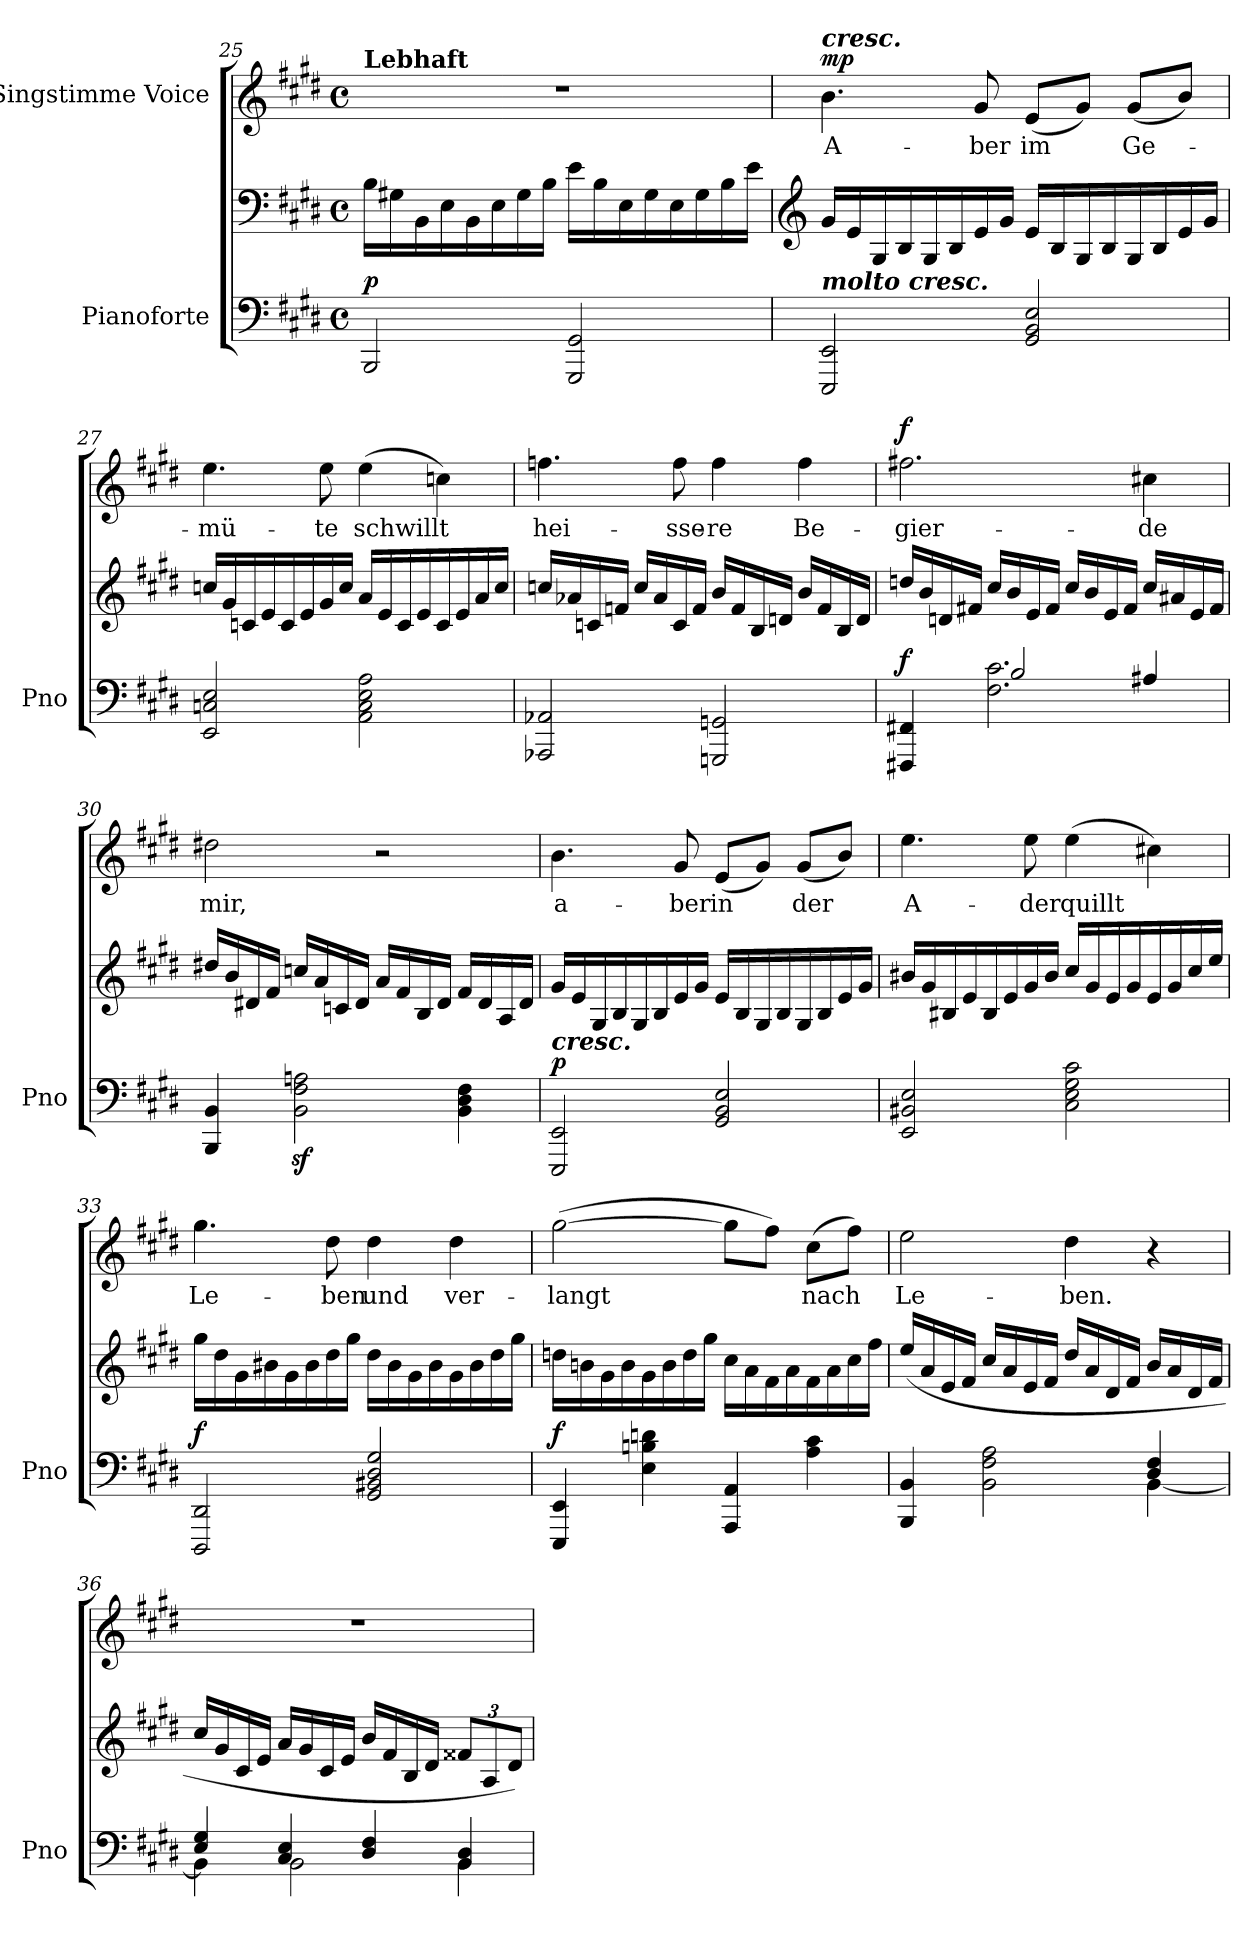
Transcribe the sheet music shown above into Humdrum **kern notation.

**kern	**kern	**dynam	**kern	**text	**dynam
*part2	*part2	*part2	*part1	*part1	*part1
*staff3	*staff2	*staff2/3	*staff1	*staff1	*staff1
*I"Pianoforte	*	*	*I"Singstimme Voice	*	*
*I'Pno	*	*	*	*	*
!!LO:LB:g=z
*clefF4	*clefF4	*	*clefG2	*	*
*k[f#c#g#d#]	*k[f#c#g#d#]	*	*k[f#c#g#d#]	*	*
*M4/4	*M4/4	*	*M4/4	*	*
*met(c)	*met(c)	*	*met(c)	*	*
=25	=25	=25	=25	=25	=25
!	!	!	!LO:TX:a:B:t=Lebhaft	!	!
!	!	!LO:DY:a=2	!	!	!
2BBB/	16B\LL	p	1r	.	.
.	16G#X\	.	.	.	.
.	16BB\	.	.	.	.
.	16E\	.	.	.	.
.	16BB\	.	.	.	.
.	16E\	.	.	.	.
.	16G#\	.	.	.	.
.	16B\JJ	.	.	.	.
2GGG#/ 2GG#/	16e\LL	.	.	.	.
.	16B\	.	.	.	.
.	16E\	.	.	.	.
.	16G#\	.	.	.	.
.	16E\	.	.	.	.
.	16G#\	.	.	.	.
.	16B\	.	.	.	.
.	16e\JJ	.	.	.	.
=26	=26	=26	=26	=26	=26
*	*clefG2	*	*	*	*
!	!	!	!LO:TX:a:Bi:t=cresc.	!	!
!LO:TX:a:Bi:t=molto cresc.	!	!	!	!	!
!	!	!	!	!LO:LY:b	!LO:DY:a
2EEE/ 2EE/	16g#/LL	.	4.b\	A-	mp
.	16e/	.	.	.	.
.	16G#/	.	.	.	.
.	16B/	.	.	.	.
.	16G#/	.	.	.	.
.	16B/	.	.	.	.
!	!	!	!	!LO:LY:b	!
.	16e/	.	8g#/	-ber	.
.	16g#/JJ	.	.	.	.
!	!	!	!	!LO:LY:b	!
2GG#/ 2BB/ 2E/	16e/LL	.	(<8e/L	im	.
.	16B/	.	.	.	.
.	16G#/	.	8g#/J)	.	.
.	16B/	.	.	.	.
!	!	!	!	!LO:LY:b	!
.	16G#/	.	(<8g#/L	Ge-	.
.	16B/	.	.	.	.
.	16e/	.	8b/J)	.	.
.	16g#/JJ	.	.	.	.
=27	=27	=27	=27	=27	=27
!	!	!	!	!LO:LY:b	!
2EE/ 2Cn/ 2E/	16ccn/LL	.	4.ee\	-mü-	.
.	16g#/	.	.	.	.
.	16cn/	.	.	.	.
.	16e/	.	.	.	.
.	16c/	.	.	.	.
.	16e/	.	.	.	.
!	!	!	!	!LO:LY:b	!
.	16g#/	.	8ee\	-te	.
.	16cc/JJ	.	.	.	.
!	!	!	!	!LO:LY:b	!
2AA\ 2C\ 2E\ 2A\	16a/LL	.	(>4ee\	schwillt	.
.	16e/	.	.	.	.
.	16c/	.	.	.	.
.	16e/	.	.	.	.
.	16c/	.	4ccn\)	.	.
.	16e/	.	.	.	.
.	16a/	.	.	.	.
.	16cc/JJ	.	.	.	.
!!LO:LB:g=z
=28	=28	=28	=28	=28	=28
!	!	!	!	!LO:LY:b	!
2AAA-X/ 2AA-X/	16ccn/LL	.	4.ffn\	hei-	.
.	16a-X/	.	.	.	.
.	16cn/	.	.	.	.
.	16fn/JJ	.	.	.	.
.	16cc/LL	.	.	.	.
.	16a-/	.	.	.	.
!	!	!	!	!LO:LY:b	!
.	16c/	.	8ff\	-sse-	.
.	16f/JJ	.	.	.	.
!	!	!	!	!LO:LY:b	!
2GGGn/ 2GGn/	16b/LL	.	4ff\	-re	.
.	16f/	.	.	.	.
.	16B/	.	.	.	.
.	16dn/JJ	.	.	.	.
!	!	!	!	!LO:LY:b	!
.	16b/LL	.	4ff\	Be-	.
.	16f/	.	.	.	.
.	16B/	.	.	.	.
.	16d/JJ	.	.	.	.
=29	=29	=29	=29	=29	=29
*^	*	*	*	*	*
!	!	!	!LO:DY:a=2	!	!LO:LY:b	!LO:DY:a
4FFF#X/ 4FF#X/	4ryy	16ddn/LL	f	2.ff#X\	-gier-	f
.	.	16b/	.	.	.	.
.	.	16dn/	.	.	.	.
.	.	16f#X/JJ	.	.	.	.
2.F#\ 2.c#\	2B/	16cc#/LL	.	.	.	.
.	.	16b/	.	.	.	.
.	.	16e/	.	.	.	.
.	.	16f#/JJ	.	.	.	.
.	.	16cc#/LL	.	.	.	.
.	.	16b/	.	.	.	.
.	.	16e/	.	.	.	.
.	.	16f#/JJ	.	.	.	.
!	!	!	!	!	!LO:LY:b	!
.	4A#X/	16cc#/LL	.	4cc#X\	-de	.
.	.	16a#X/	.	.	.	.
.	.	16e/	.	.	.	.
.	.	16f#/JJ	.	.	.	.
*v	*v	*	*	*	*	*
=30	=30	=30	=30	=30	=30
!	!	!	!	!LO:LY:b	!
4BBB/ 4BB/	16dd#X/LL	.	2dd#X\	mir,	.
.	16b/	.	.	.	.
.	16d#X/	.	.	.	.
.	16f#/JJ	.	.	.	.
2BB\z> 2F#\z> 2An\z>	16ccn/LL	.	.	.	.
.	16a/	.	.	.	.
.	16cn/	.	.	.	.
.	16d#/JJ	.	.	.	.
.	16a/LL	.	2r	.	.
.	16f#/	.	.	.	.
.	16B/	.	.	.	.
.	16d#/JJ	.	.	.	.
4BB\ 4D#\ 4F#\	16f#/LL	.	.	.	.
.	16d#/	.	.	.	.
.	16A/	.	.	.	.
.	16d#/JJ	.	.	.	.
!!LO:LB:g=z
=31	=31	=31	=31	=31	=31
!LO:TX:a:Bi:t=cresc.	!	!	!	!	!
!	!	!LO:DY:a=2	!	!LO:LY:b	!
2EEE/ 2EE/	16g#/LL	p	4.b\	a-	.
.	16e/	.	.	.	.
.	16G#/	.	.	.	.
.	16B/	.	.	.	.
.	16G#/	.	.	.	.
.	16B/	.	.	.	.
!	!	!	!	!LO:LY:b	!
.	16e/	.	8g#/	-ber	.
.	16g#/JJ	.	.	.	.
!	!	!	!	!LO:LY:b	!
2GG#/ 2BB/ 2E/	16e/LL	.	(<8e/L	in	.
.	16B/	.	.	.	.
.	16G#/	.	8g#/J)	.	.
.	16B/	.	.	.	.
!	!	!	!	!LO:LY:b	!
.	16G#/	.	(<8g#/L	der	.
.	16B/	.	.	.	.
.	16e/	.	8b/J)	.	.
.	16g#/JJ	.	.	.	.
=32	=32	=32	=32	=32	=32
!	!	!	!	!LO:LY:b	!
2EE/ 2BB#X/ 2E/	16b#X/LL	.	4.ee\	A-	.
.	16g#/	.	.	.	.
.	16B#X/	.	.	.	.
.	16e/	.	.	.	.
.	16B#/	.	.	.	.
.	16e/	.	.	.	.
!	!	!	!	!LO:LY:b	!
.	16g#/	.	8ee\	-der	.
.	16b#/JJ	.	.	.	.
!	!	!	!	!LO:LY:b	!
2C#\ 2E\ 2G#\ 2c#\	16cc#/LL	.	(>4ee\	quillt	.
.	16g#/	.	.	.	.
.	16e/	.	.	.	.
.	16g#/	.	.	.	.
.	16e/	.	4cc#X\)	.	.
.	16g#/	.	.	.	.
.	16cc#/	.	.	.	.
.	16ee/JJ	.	.	.	.
=33	=33	=33	=33	=33	=33
!	!	!LO:DY:a=2	!	!LO:LY:b	!
2DDD#/ 2DD#/	16gg#\LL	f	4.gg#\	Le-	.
.	16dd#\	.	.	.	.
.	16g#\	.	.	.	.
.	16b#X\	.	.	.	.
.	16g#\	.	.	.	.
.	16b#\	.	.	.	.
!	!	!	!	!LO:LY:b	!
.	16dd#\	.	8dd#\	-ben	.
.	16gg#\JJ	.	.	.	.
!	!	!	!	!LO:LY:b	!
2GG#/ 2BB#X/ 2D#/ 2G#/	16dd#\LL	.	4dd#\	und	.
.	16b#\	.	.	.	.
.	16g#\	.	.	.	.
.	16b#\	.	.	.	.
!	!	!	!	!LO:LY:b	!
.	16g#\	.	4dd#\	ver-	.
.	16b#\	.	.	.	.
.	16dd#\	.	.	.	.
.	16gg#\JJ	.	.	.	.
!!LO:PB:g=z
=34	=34	=34	=34	=34	=34
!	!	!LO:DY:a=2	!	!LO:LY:b	!
4EEE/ 4EE/	16ddn\LL	f	(>[2gg#\	-langt	.
.	16bn\	.	.	.	.
.	16g#\	.	.	.	.
.	16b\	.	.	.	.
4E\ 4Bn\ 4dn\	16g#\	.	.	.	.
.	16b\	.	.	.	.
.	16dd\	.	.	.	.
.	16gg#\JJ	.	.	.	.
4AAA/ 4AA/	16cc#\LL	.	8gg#\L]	.	.
.	16a\	.	.	.	.
.	16f#\	.	8ff#\J)	.	.
.	16a\	.	.	.	.
!	!	!	!	!LO:LY:b	!
4A\ 4c#\	16f#\	.	(>8cc#\L	nach	.
.	16a\	.	.	.	.
.	16cc#\	.	8ff#\J)	.	.
.	16ff#\JJ	.	.	.	.
=35	=35	=35	=35	=35	=35
*^	*	*	*	*	*
!	!	!	!	!	!LO:LY:b	!
4BBB/ 4BB/	2.ryy	(<16ee/LL	.	2ee\	Le-	.
.	.	16a/	.	.	.	.
.	.	16e/	.	.	.	.
.	.	16f#/JJ	.	.	.	.
2BB\ 2F#\ 2A\	.	16cc#/LL	.	.	.	.
.	.	16a/	.	.	.	.
.	.	16e/	.	.	.	.
.	.	16f#/JJ	.	.	.	.
!	!	!	!	!	!LO:LY:b	!
.	.	16dd#/LL	.	4dd#\	-ben.	.
.	.	16a/	.	.	.	.
.	.	16d#/	.	.	.	.
.	.	16f#/JJ	.	.	.	.
4D#/ 4F#/	[4BB\	16b/LL	.	4r	.	.
.	.	16a/	.	.	.	.
.	.	16d#/	.	.	.	.
.	.	16f#/JJ	.	.	.	.
=36	=36	=36	=36	=36	=36	=36
4E/ 4G#/	4BB\]	16cc#/LL	.	1r	.	.
.	.	16g#/	.	.	.	.
.	.	16c#/	.	.	.	.
.	.	16e/JJ	.	.	.	.
4C#/ 4E/	2BB\	16a/LL	.	.	.	.
.	.	16g#/	.	.	.	.
.	.	16c#/	.	.	.	.
.	.	16e/JJ	.	.	.	.
4D#/ 4F#/	.	16b/LL	.	.	.	.
.	.	16f#/	.	.	.	.
.	.	16B/	.	.	.	.
.	.	16d#/JJ	.	.	.	.
*	*	*Xbrackettup	*	*	*	*
4BB/ 4D#/	4BB\	12f##X/L	.	.	.	.
.	.	12A/	.	.	.	.
.	.	12d#/J)	.	.	.	.
*v	*v	*	*	*	*	*
=	=	=	=	=	=
*-	*-	*-	*-	*-	*-
